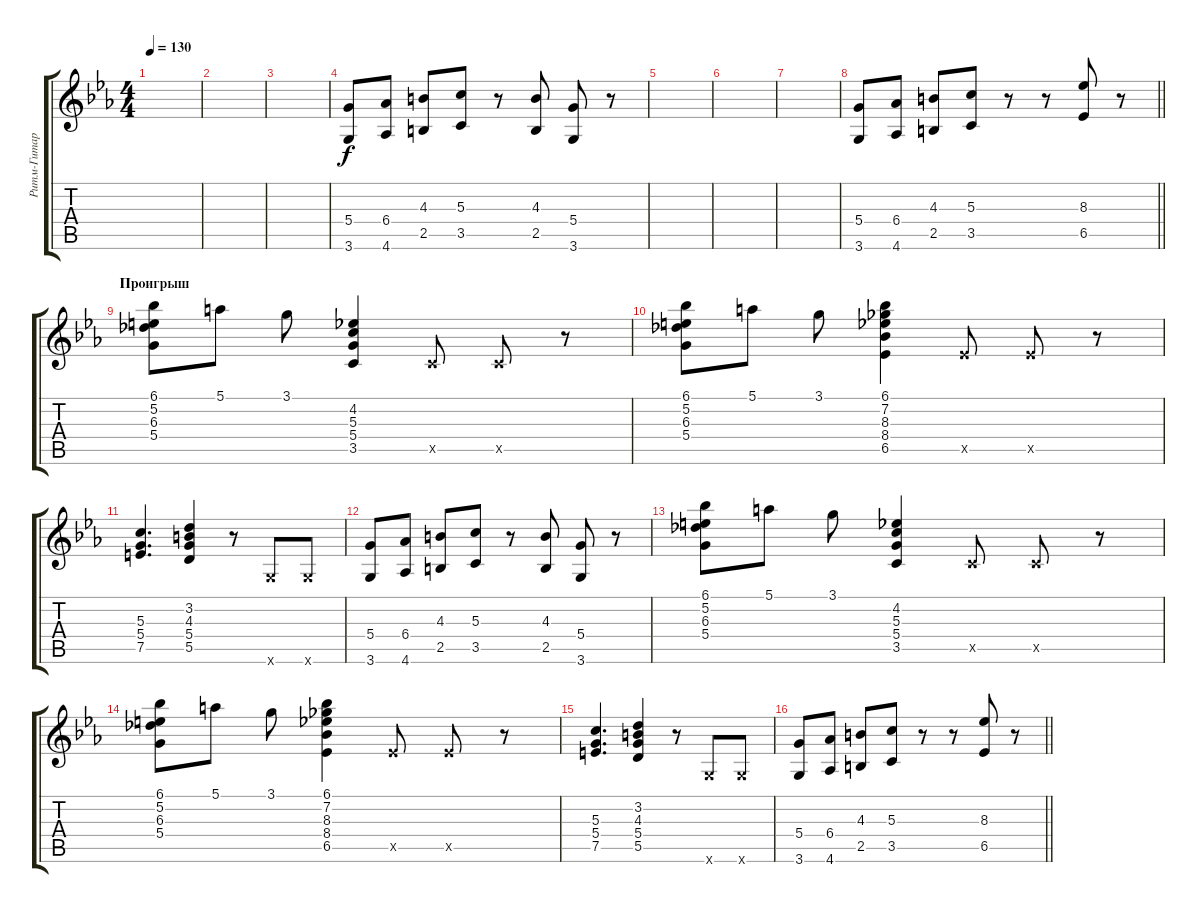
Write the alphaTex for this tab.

\track ("Ритм-Гитара" "Ритм-Гитар") {instrument acousticguitarnylon}
\staff {score tabs}
\tuning (E4 B3 G3 D3 A2 E2) {hide}
\ts (4 4)
\tempo 130
\clef g2
\ks cminor
|
|
|
(5.4 3.6).8 (6.4 4.6).8 (4.3 2.5).8 (5.3 3.5).8 r.8 (4.3 2.5).8 (5.4 3.6).8 r.8 |
|
|
|
\barLineRight lightlight
(5.4 3.6).8 (6.4 4.6).8 (4.3 2.5).8 (5.3 3.5).8 r.8 r.8 (8.3 6.5).8 r.8 |
\section ("" "Проигрыш")
(6.1 5.2 6.3 5.4).8 5.1.8 3.1.8 (4.2 5.3 5.4 3.5).4 3.5{x}.8 3.5{x}.8 r.8 |
(6.1 5.2 6.3 5.4).8 5.1.8 3.1.8 (6.1 7.2 8.3 8.4 6.5).4 6.5{x}.8 6.5{x}.8 r.8 |
(5.3 5.4 7.5).4{d} (3.2 4.3 5.4 5.5).4 r.8 3.6{x}.8 3.6{x}.8 |
(5.4 3.6).8 (6.4 4.6).8 (4.3 2.5).8 (5.3 3.5).8 r.8 (4.3 2.5).8 (5.4 3.6).8 r.8 |
(6.1 5.2 6.3 5.4).8 5.1.8 3.1.8 (4.2 5.3 5.4 3.5).4 3.5{x}.8 3.5{x}.8 r.8 |
(6.1 5.2 6.3 5.4).8 5.1.8 3.1.8 (6.1 7.2 8.3 8.4 6.5).4 6.5{x}.8 6.5{x}.8 r.8 |
(5.3 5.4 7.5).4{d} (3.2 4.3 5.4 5.5).4 r.8 3.6{x}.8 3.6{x}.8 |
\barLineRight lightlight
(5.4 3.6).8 (6.4 4.6).8 (4.3 2.5).8 (5.3 3.5).8 r.8 r.8 (8.3 6.5).8 r.8
